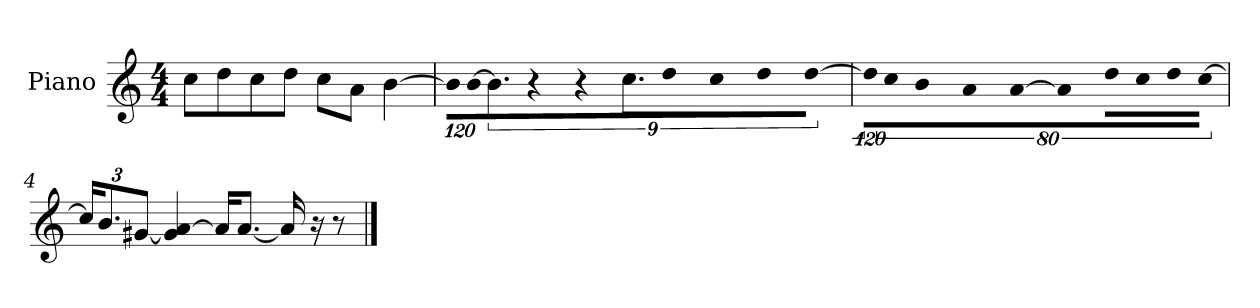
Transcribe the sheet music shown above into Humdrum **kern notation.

**kern
*part1
*staff1
*I"Piano
*I'P-no
*clefG2
*k[]
*M4/4
*MM90
=1
8cc\L
8dd\
8cc\
8dd\J
8cc\L
8a\J
[4b\
=2
!LO:N:vis=16
1920%107b\LL]
!LO:N:vis=16
[1920%107b\J
9.b\J]
!LO:N:vis=16
1920%107r
!LO:N:vis=16
1920%107r
9.cc\L
!LO:N:vis=8
640%71dd\
!LO:N:vis=8
640%71cc\
!LO:N:vis=8
640%71dd\
!LO:N:vis=8
[640%71dd\J
=3
!LO:N:vis=16
1920%107dd\KL]
!LO:N:vis=8
640%71cc\
!LO:N:vis=16
1920%107b\L
!LO:N:vis=16
1920%107a\
!LO:N:vis=16
[1920%107a\JJ
!LO:N:vis=4
1920%427a/]
!LO:N:vis=8
640%71dd\L
!LO:N:vis=8
640%71cc\
!LO:N:vis=8
640%71dd\
!LO:N:vis=8
[640%71cc\J
=4
*Xbrackettup
24cc/KL]
12.b/
[12g#X/J
4g#/] [4a/
16a/KL]
[8.a/J
16a/]
16r
8r
==
*-
